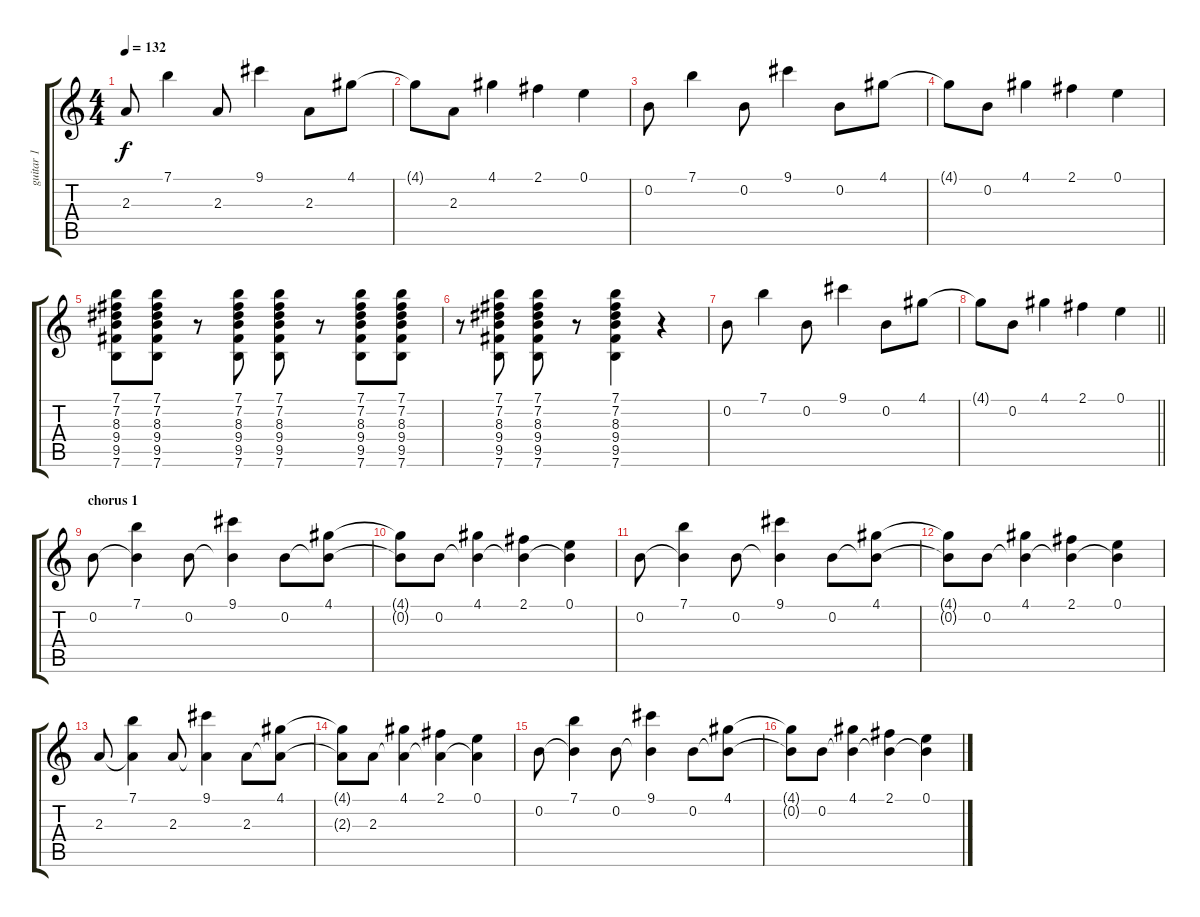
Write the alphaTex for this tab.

\track ("guitar 1" "guitar 1") {instrument electricguitarjazz}
\staff {score tabs}
\tuning (E4 B3 G3 D3 A2 E2) {hide}
\ts (4 4)
\tempo 132
\clef g2
\ks c
2.3.8{dy f} 7.1.4 2.3.8 9.1.4 2.3.8 4.1.8 |
4.1{t}.8 2.3.8 4.1.4 2.1.4 0.1.4 |
0.2.8 7.1.4 0.2.8 9.1.4 0.2.8 4.1.8 |
4.1{t}.8 0.2.8 4.1.4 2.1.4 0.1.4 |
(7.1 7.2 8.3 9.4 9.5 7.6).8 (7.1 7.2 8.3 9.4 9.5 7.6).8 r.8 (7.1 7.2 8.3 9.4 9.5 7.6).8 (7.1 7.2 8.3 9.4 9.5 7.6).8 r.8 (7.1 7.2 8.3 9.4 9.5 7.6).8 (7.1 7.2 8.3 9.4 9.5 7.6).8 |
r.8 (7.1 7.2 8.3 9.4 9.5 7.6).8 (7.1 7.2 8.3 9.4 9.5 7.6).8 r.8 (7.1 7.2 8.3 9.4 9.5 7.6).4 r.4 |
0.2.8 7.1.4 0.2.8 9.1.4 0.2.8 4.1.8 |
\barLineRight lightlight
4.1{t}.8 0.2.8 4.1.4 2.1.4 0.1.4 |
\section ("" "chorus 1")
0.2.8{volume 7 instrument electricguitarjazz} (7.1 0.2{t}).4 0.2.8 (9.1 0.2{t}).4 0.2.8 (4.1 0.2{t}).8 |
(4.1{t} 0.2{t}).8 0.2.8 (4.1 0.2{t}).4 (2.1 0.2{t}).4 (0.1 0.2{t}).4 |
0.2.8 (7.1 0.2{t}).4 0.2.8 (9.1 0.2{t}).4 0.2.8 (4.1 0.2{t}).8 |
(4.1{t} 0.2{t}).8 0.2.8 (4.1 0.2{t}).4 (2.1 0.2{t}).4 (0.1 0.2{t}).4 |
2.3.8 (7.1 2.3{t}).4 2.3.8 (9.1 2.3{t}).4 2.3.8 (4.1 2.3{t}).8 |
(4.1{t} 2.3{t}).8 2.3.8 (4.1 2.3{t}).4 (2.1 2.3{t}).4 (0.1 2.3{t}).4 |
0.2.8 (7.1 0.2{t}).4 0.2.8 (9.1 0.2{t}).4 0.2.8 (4.1 0.2{t}).8 |
(4.1{t} 0.2{t}).8 0.2.8 (4.1 0.2{t}).4 (2.1 0.2{t}).4 (0.1 0.2{t}).4
